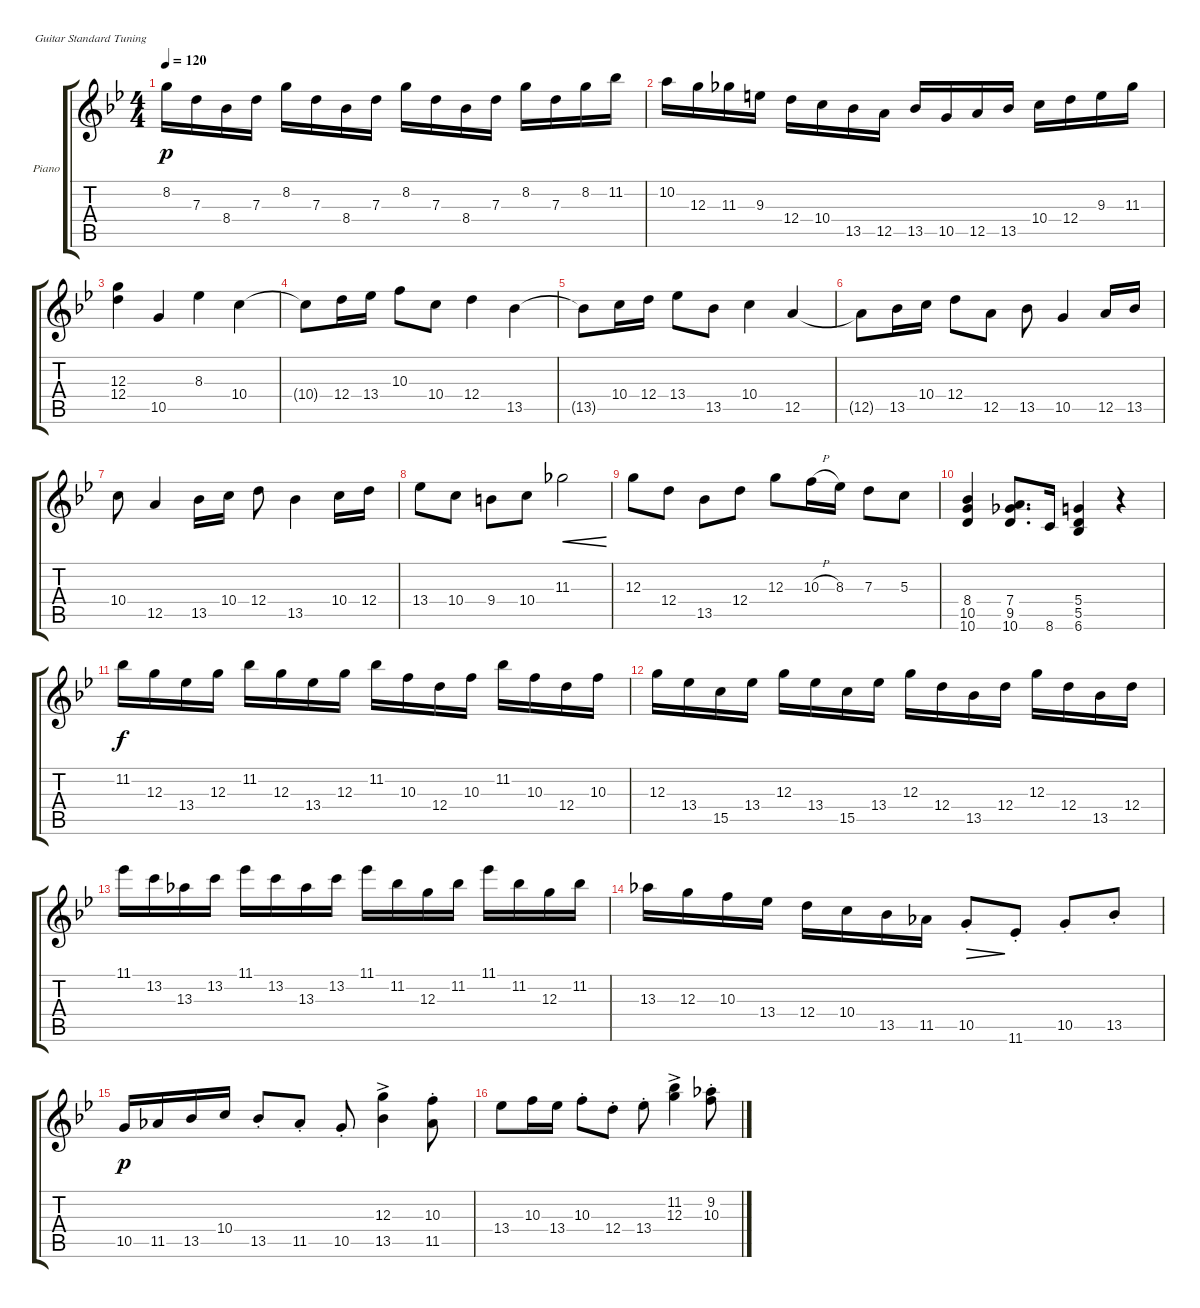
\bracketExtendMode groupsimilarinstruments
\firstSystemTrackNameOrientation horizontal
\otherSystemsTrackNameOrientation horizontal
\track ("Piano" "Piano") {instrument acousticgrandpiano}
\staff {score tabs}
\tuning (E4 B3 G3 D3 A2 E2)
\displaytranspose 12
\ts (4 4)
\tempo 120
\clef g2
\ks bb
8.2.16{dy p} 7.3.16 8.4.16 7.3.16 8.2.16 7.3.16 8.4.16 7.3.16 8.2.16 7.3.16 8.4.16 7.3.16 8.2.16 7.3.16 8.2.16 11.2.16 |
10.2.16 12.3.16 11.3.16 9.3.16 12.4.16 10.4.16 13.5.16 12.5.16 13.5.16 10.5.16 12.5.16 13.5.16 10.4.16 12.4.16 9.3.16 11.3.16 |
(12.3 12.4).4 10.5.4 8.3.4 10.4.4 |
10.4{t}.8 12.4.16 13.4.16 10.3.8 10.4.8 12.4.4 13.5.4 |
13.5{t}.8 10.4.16 12.4.16 13.4.8 13.5.8 10.4.4 12.5.4 |
12.5{t}.8 13.5.16 10.4.16 12.4.8 12.5.8 13.5.8 10.5.4 12.5.16 13.5.16 |
10.4.8 12.5.4 13.5.16 10.4.16 12.4.8 13.5.4 10.4.16 12.4.16 |
13.4.8 10.4.8 9.4.8 10.4.8 11.3.2{cre} |
12.3.8 12.4.8 13.5.8 12.4.8 12.3.8 10.3{h}.16 8.3.16 7.3.8 5.3.8 |
(8.4 10.5 10.6).4 (7.4 9.5 10.6).8{d} 8.6.16 (5.4 5.5 6.6).4 r.4 |
11.2.16{dy f} 12.3.16 13.4.16 12.3.16 11.2.16 12.3.16 13.4.16 12.3.16 11.2.16 10.3.16 12.4.16 10.3.16 11.2.16 10.3.16 12.4.16 10.3.16 |
12.3.16 13.4.16 15.5.16 13.4.16 12.3.16 13.4.16 15.5.16 13.4.16 12.3.16 12.4.16 13.5.16 12.4.16 12.3.16 12.4.16 13.5.16 12.4.16 |
11.1.16 13.2.16 13.3.16 13.2.16 11.1.16 13.2.16 13.3.16 13.2.16 11.1.16 11.2.16 12.3.16 11.2.16 11.1.16 11.2.16 12.3.16 11.2.16 |
13.3.16 12.3.16 10.3.16 13.4.16 12.4.16 10.4.16 13.5.16 11.5.16 10.5{st}.8{dec} 11.6{st}.8 10.5{st}.8 13.5{st}.8 |
10.5.16{dy p} 11.5.16 13.5.16 10.4.16 13.5{st}.8 11.5{st}.8 10.5{st}.8 (12.3{ac} 13.5{ac}).4 (10.3{st} 11.5{st}).8 |
13.4.8 10.3.16 13.4.16 10.3{st}.8 12.4{st}.8 13.4{st}.8 (11.2{ac} 12.3{ac}).4 (9.2{st} 10.3{st}).8
